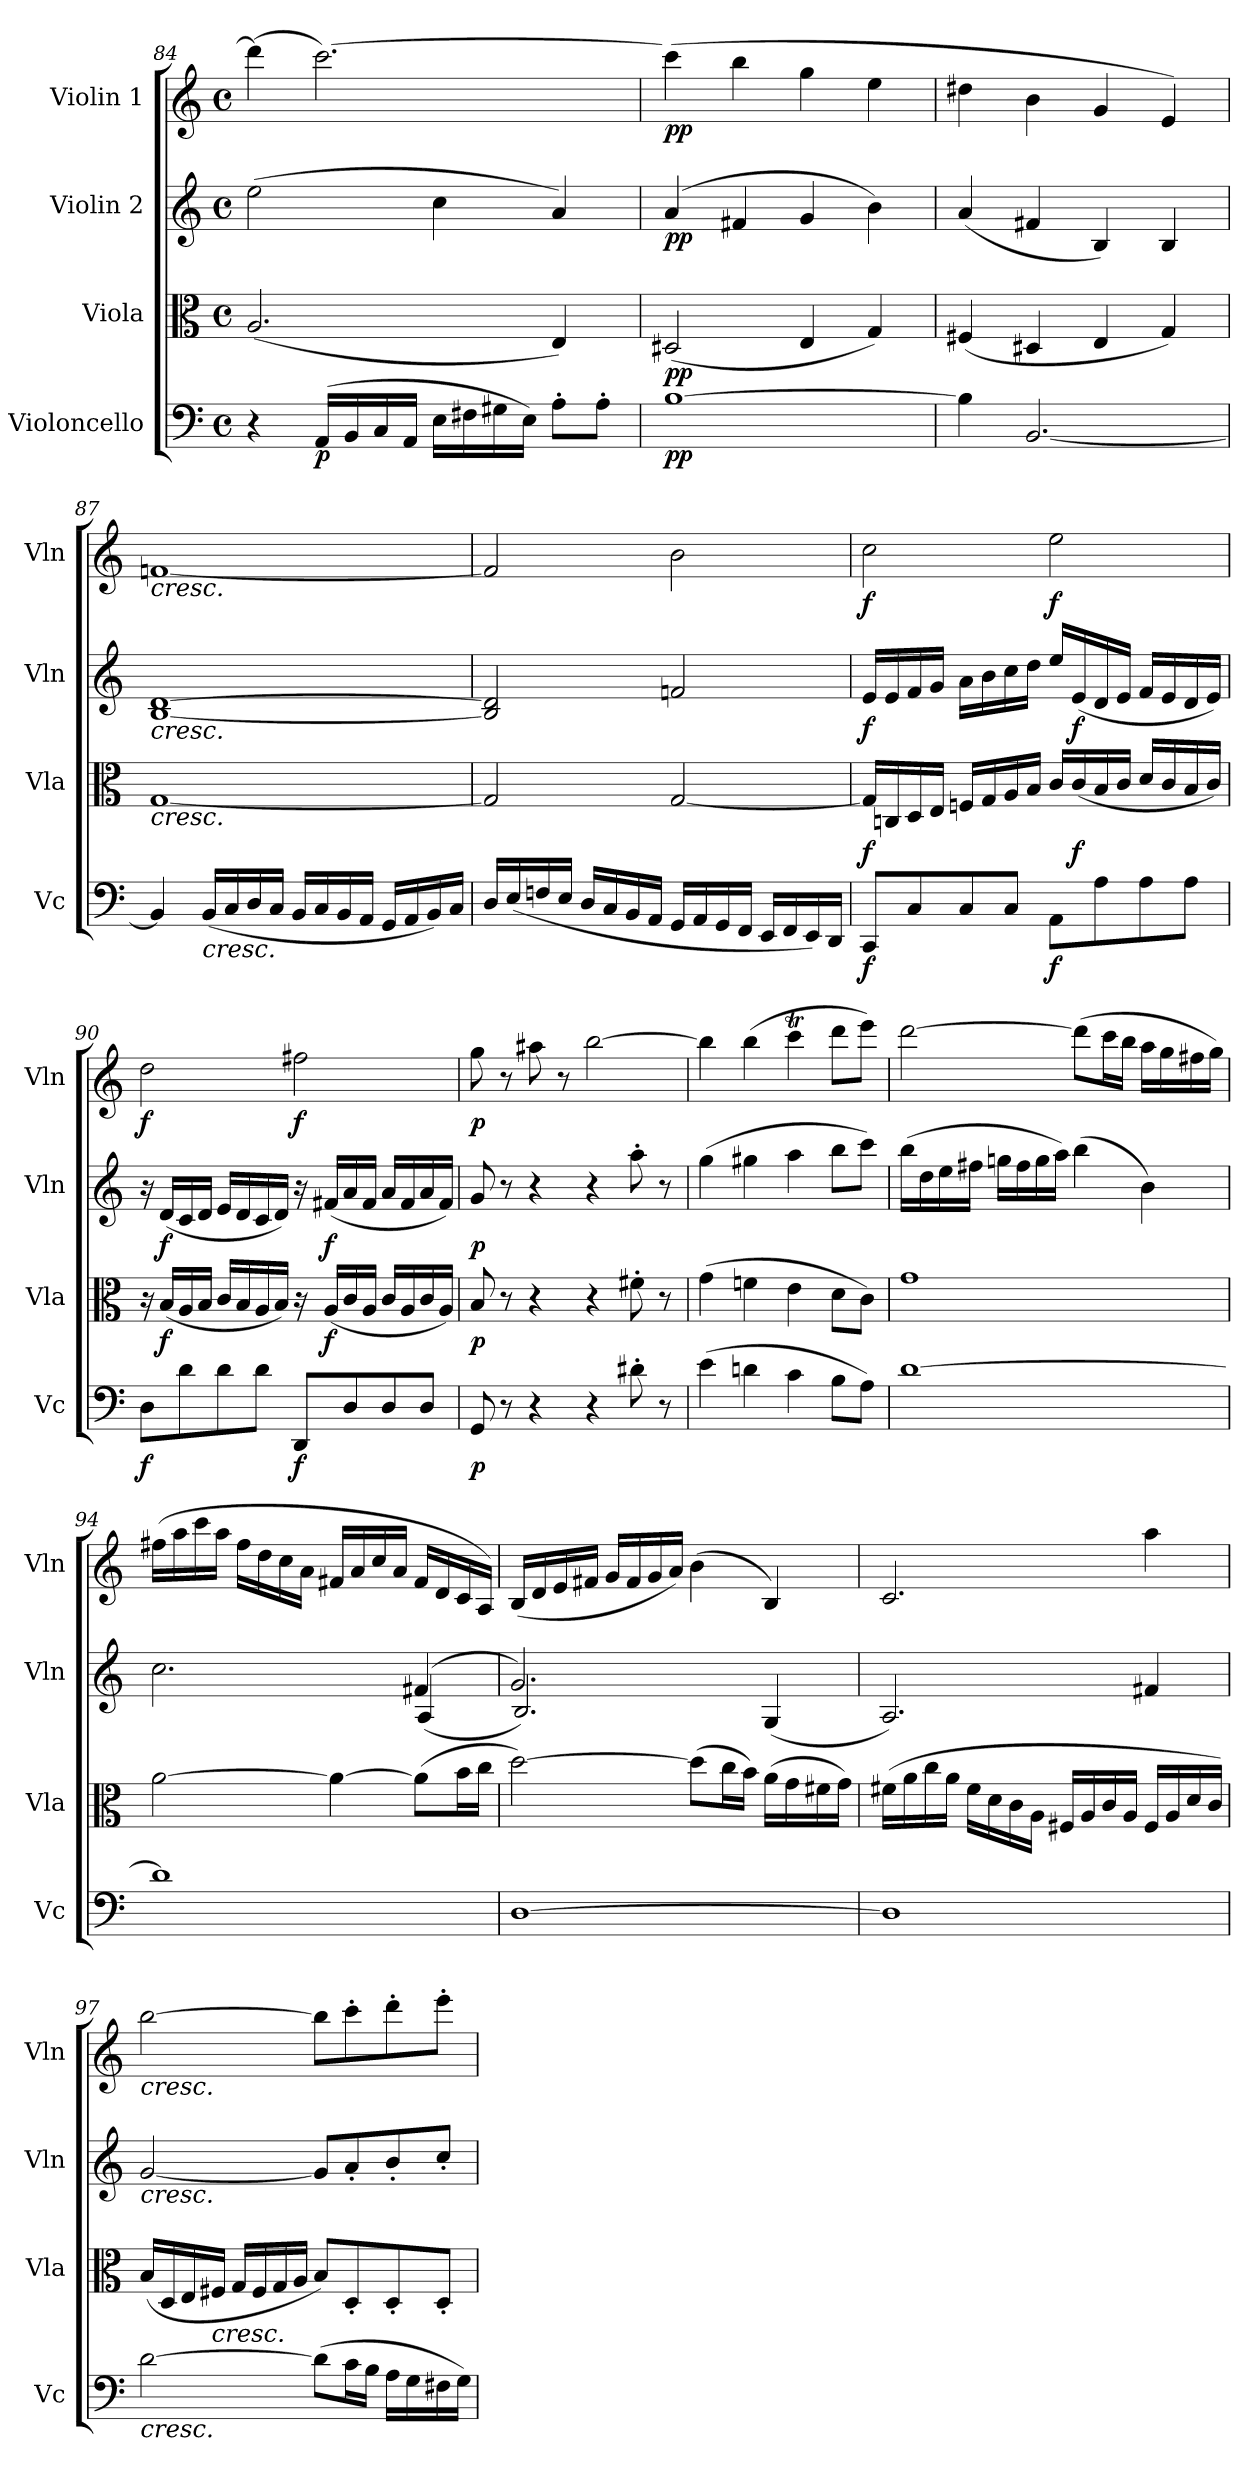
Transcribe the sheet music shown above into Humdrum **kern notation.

**kern	**dynam	**kern	**dynam	**kern	**dynam	**kern	**dynam
*part4	*part4	*part3	*part3	*part2	*part2	*part1	*part1
*staff4	*staff4	*staff3	*staff3	*staff2	*staff2	*staff1	*staff1
*I"Violoncello	*	*I"Viola	*	*I"Violin 2	*	*I"Violin 1	*
*I'Vc	*	*I'Vla	*	*I'Vln	*	*I'Vln	*
!!LO:LB:g=z
*clefF4	*	*clefC3	*	*clefG2	*	*clefG2	*
*k[]	*	*k[]	*	*k[]	*	*k[]	*
*M4/4	*	*M4/4	*	*M4/4	*	*M4/4	*
*met(c)	*	*met(c)	*	*met(c)	*	*met(c)	*
=84	=84	=84	=84	=84	=84	=84	=84
4r	.	(2.A/	.	(2ee\	.	(4ddd\]	.
!	!LO:DY:b	!	!	!	!	!	!
(>16AA/LL	p	.	.	.	.	[>2.ccc\)	.
16BB/	.	.	.	.	.	.	.
16C/	.	.	.	.	.	.	.
16AA/JJ	.	.	.	.	.	.	.
16E\LL	.	.	.	4cc\	.	.	.
16F#X\	.	.	.	.	.	.	.
16G#X\	.	.	.	.	.	.	.
16E\JJ)	.	.	.	.	.	.	.
8A'\L	.	4E/)	.	4a/)	.	.	.
8A'\J	.	.	.	.	.	.	.
=85	=85	=85	=85	=85	=85	=85	=85
!	!LO:DY:b	!	!LO:DY:b	!	!LO:DY:b	!	!LO:DY:b
[1B	pp	(2D#X/	pp	(4a/	pp	(4ccc\]	pp
.	.	.	.	4f#X/	.	4bb\	.
.	.	4E/	.	4g/	.	4gg\	.
.	.	4G/)	.	4b\)	.	4ee\	.
=86	=86	=86	=86	=86	=86	=86	=86
4B\]	.	(4F#X/	.	(4a/	.	4dd#X\	.
[<2.BB/	.	4D#X/	.	4f#X/	.	4b\	.
.	.	4E/	.	4B/)	.	4g/	.
.	.	4G/)	.	4B/	.	4e/)	.
=87	=87	=87	=87	=87	=87	=87	=87
!	!	!	!	!	!	!LO:TX:b:i:t=cresc.	!
!	!	!	!	!LO:TX:b:i:t=cresc.	!	!	!
!	!	!LO:TX:b:i:t=cresc.	!	!	!	!	!
4BB/]	.	[<1G	.	[<1B [>1d	.	[<1fn	.
!LO:TX:b:i:t=cresc.	!	!	!	!	!	!	!
(<16BB/LL	.	.	.	.	.	.	.
16C/	.	.	.	.	.	.	.
16D/	.	.	.	.	.	.	.
16C/JJ	.	.	.	.	.	.	.
16BB/LL	.	.	.	.	.	.	.
16C/	.	.	.	.	.	.	.
16BB/	.	.	.	.	.	.	.
16AA/JJ	.	.	.	.	.	.	.
16GG/LL	.	.	.	.	.	.	.
16AA/	.	.	.	.	.	.	.
16BB/)	.	.	.	.	.	.	.
16C/JJ	.	.	.	.	.	.	.
!!LO:LB:g=z
=88	=88	=88	=88	=88	=88	=88	=88
16D/LL	.	2G/]	.	2B/] 2d/]	.	2f/]	.
(>16E/	.	.	.	.	.	.	.
16Fn/	.	.	.	.	.	.	.
16E/JJ	.	.	.	.	.	.	.
16D/LL	.	.	.	.	.	.	.
16C/	.	.	.	.	.	.	.
16BB/	.	.	.	.	.	.	.
16AA/JJ	.	.	.	.	.	.	.
16GG/LL	.	[<2G/	.	2fn/	.	2b\	.
16AA/	.	.	.	.	.	.	.
16GG/	.	.	.	.	.	.	.
16FF/JJ	.	.	.	.	.	.	.
16EE/LL	.	.	.	.	.	.	.
16FF/	.	.	.	.	.	.	.
16EE/)	.	.	.	.	.	.	.
16DD/JJ	.	.	.	.	.	.	.
=89	=89	=89	=89	=89	=89	=89	=89
!	!LO:DY:b	!	!LO:DY:b	!	!LO:DY:b	!	!LO:DY:b
8CC/L	f	16G/LL]	f	16e/LL	f	2cc\	f
.	.	16Cn/	.	16e/	.	.	.
8C/	.	16D/	.	16f/	.	.	.
.	.	16E/JJ	.	16g/JJ	.	.	.
8C/	.	16Fn/LL	.	16a\LL	.	.	.
.	.	16G/	.	16b\	.	.	.
8C/J	.	16A/	.	16cc\	.	.	.
.	.	16B/JJ	.	16dd\JJ	.	.	.
!	!LO:DY:b	!	!	!	!	!	!LO:DY:b
8AA\L	f	16c/LL	.	16ee/LL	.	2ee\	f
!	!	!	!LO:DY:b	!	!LO:DY:b	!	!
.	.	(16c/	f	(16e/	f	.	.
8A\	.	16B/	.	16d/	.	.	.
.	.	16c/JJ	.	16e/JJ	.	.	.
8A\	.	16d/LL	.	16f/LL	.	.	.
.	.	16c/	.	16e/	.	.	.
8A\J	.	16B/	.	16d/	.	.	.
.	.	16c/JJ)	.	16e/JJ)	.	.	.
!!LO:PB:g=z
=90	=90	=90	=90	=90	=90	=90	=90
!	!LO:DY:b	!	!	!	!	!	!LO:DY:b
8D\L	f	16r	.	16r	.	2dd\	f
!	!	!	!LO:DY:b	!	!LO:DY:b	!	!
.	.	(16B/LL	f	(16d/LL	f	.	.
8d\	.	16A/	.	16c/	.	.	.
.	.	16B/JJ	.	16d/JJ	.	.	.
8d\	.	16c/LL	.	16e/LL	.	.	.
.	.	16B/	.	16d/	.	.	.
8d\J	.	16A/	.	16c/	.	.	.
.	.	16B/JJ)	.	16d/JJ)	.	.	.
!	!LO:DY:b	!	!	!	!	!	!LO:DY:b
8DD/L	f	16r	.	16r	.	2ff#X\	f
!	!	!	!LO:DY:b	!	!LO:DY:b	!	!
.	.	(16A/LL	f	(16f#X/LL	f	.	.
8D/	.	16c/	.	16a/	.	.	.
.	.	16A/JJ	.	16f#/JJ	.	.	.
8D/	.	16c/LL	.	16a/LL	.	.	.
.	.	16A/	.	16f#/	.	.	.
8D/J	.	16c/	.	16a/	.	.	.
.	.	16A/JJ)	.	16f#/JJ)	.	.	.
=91	=91	=91	=91	=91	=91	=91	=91
!	!LO:DY:b	!	!LO:DY:b	!	!LO:DY:b	!	!LO:DY:b
8GG/	p	8B/	p	8g/	p	8gg\	p
8r	.	8r	.	8r	.	8r	.
4r	.	4r	.	4r	.	8aa#X\	.
.	.	.	.	.	.	8r	.
4r	.	4r	.	4r	.	[>2bb\	.
8d#X'\	.	8f#X'\	.	8aa'\	.	.	.
8r	.	8r	.	8r	.	.	.
=92	=92	=92	=92	=92	=92	=92	=92
(>4e\	.	(4g\	.	(4gg\	.	4bb\]	.
4dn\	.	4fn\	.	4gg#X\	.	(4bb\	.
4c\	.	4e\	.	4aa\	.	4cccT\	.
8B\L	.	8d\L	.	8bb\L	.	8ddd\L	.
8A\J)	.	8c\J)	.	8ccc\J)	.	8eee\J)	.
=93	=93	=93	=93	=93	=93	=93	=93
[1d	.	1g	.	(16bb\LL	.	[>2ddd\	.
.	.	.	.	16dd\	.	.	.
.	.	.	.	16ee\	.	.	.
.	.	.	.	16ff#X\JJ	.	.	.
.	.	.	.	16ggn\LL	.	.	.
.	.	.	.	16ff#\	.	.	.
.	.	.	.	16gg\	.	.	.
.	.	.	.	16aa\JJ)	.	.	.
.	.	.	.	(4bb\	.	(8ddd\L]	.
.	.	.	.	.	.	16ccc\L	.
.	.	.	.	.	.	16bb\JJ	.
.	.	.	.	4b\)	.	16aa\LL	.
.	.	.	.	.	.	16gg\	.
.	.	.	.	.	.	16ff#X\	.
.	.	.	.	.	.	16gg\JJ)	.
!!LO:LB:g=z
=94	=94	=94	=94	=94	=94	=94	=94
*	*	*	*	*^	*	*	*
1d]	.	[2a\	.	2.cc\	2.ryy	.	(16ff#X\LL	.
.	.	.	.	.	.	.	16aa\	.
.	.	.	.	.	.	.	16ccc\	.
.	.	.	.	.	.	.	16aa\JJ	.
.	.	.	.	.	.	.	16ff#\LL	.
.	.	.	.	.	.	.	16dd\	.
.	.	.	.	.	.	.	16cc\	.
.	.	.	.	.	.	.	16a\JJ	.
.	.	4a\_	.	.	.	.	16f#X/LL	.
.	.	.	.	.	.	.	16a/	.
.	.	.	.	.	.	.	16cc/	.
.	.	.	.	.	.	.	16a/JJ	.
.	.	(8a\L]	.	(4f#X/	(<4A/	.	16f#/LL	.
.	.	.	.	.	.	.	16d/	.
.	.	16b\L	.	.	.	.	16c/	.
.	.	16cc\JJ	.	.	.	.	16A/JJ)	.
!!LO:LB:g=z
=95	=95	=95	=95	=95	=95	=95	=95	=95
[1D	.	[>2dd\)	.	2.g/)	2.B/)	.	(16B/LL	.
.	.	.	.	.	.	.	16d/	.
.	.	.	.	.	.	.	16e/	.
.	.	.	.	.	.	.	16f#X/JJ	.
.	.	.	.	.	.	.	16g/LL	.
.	.	.	.	.	.	.	16f#/	.
.	.	.	.	.	.	.	16g/	.
.	.	.	.	.	.	.	16a/JJ)	.
.	.	(8dd\L]	.	.	.	.	(4b\	.
.	.	16cc\L	.	.	.	.	.	.
.	.	16b\JJ)	.	.	.	.	.	.
.	.	(16a\LL	.	(4G/	4ryy	.	4B/)	.
.	.	16g\	.	.	.	.	.	.
.	.	16f#X\	.	.	.	.	.	.
.	.	16g\JJ)	.	.	.	.	.	.
*	*	*	*	*v	*v	*	*	*
=96	=96	=96	=96	=96	=96	=96	=96
1D]	.	(16f#X\LL	.	2.A/)	.	2.c/	.
.	.	16a\	.	.	.	.	.
.	.	16cc\	.	.	.	.	.
.	.	16a\JJ	.	.	.	.	.
.	.	16f#\LL	.	.	.	.	.
.	.	16d\	.	.	.	.	.
.	.	16c\	.	.	.	.	.
.	.	16A\JJ	.	.	.	.	.
.	.	16F#X/LL	.	.	.	.	.
.	.	16A/	.	.	.	.	.
.	.	16c/	.	.	.	.	.
.	.	16A/JJ	.	.	.	.	.
.	.	16F#/LL	.	4f#X/	.	4aa\	.
.	.	16A/	.	.	.	.	.
.	.	16d/	.	.	.	.	.
.	.	16c/JJ)	.	.	.	.	.
=97	=97	=97	=97	=97	=97	=97	=97
!	!	!	!	!	!	!LO:TX:b:i:t=cresc.	!
!	!	!	!	!LO:TX:b:i:t=cresc.	!	!	!
!LO:TX:b:i:t=cresc.	!	!	!	!	!	!	!
[>2d\	.	(16B/LL	.	[<2g/	.	[>2bb\	.
.	.	16D/	.	.	.	.	.
.	.	16E/	.	.	.	.	.
!	!	!LO:TX:b:i:t=cresc.	!	!	!	!	!
.	.	16F#X/JJ	.	.	.	.	.
.	.	16G/LL	.	.	.	.	.
.	.	16F#/	.	.	.	.	.
.	.	16G/	.	.	.	.	.
.	.	16A/JJ	.	.	.	.	.
(>8d\L]	.	8B/L)	.	8g/L]	.	8bb\L]	.
16c\L	.	8D'/	.	8a'/	.	8ccc'\	.
16B\JJ	.	.	.	.	.	.	.
16A\LL	.	8D'/	.	8b'/	.	8ddd'\	.
16G\	.	.	.	.	.	.	.
16F#X\	.	8D'/J	.	8cc'/J	.	8eee'\J	.
16G\JJ)	.	.	.	.	.	.	.
=	=	=	=	=	=	=	=
*-	*-	*-	*-	*-	*-	*-	*-
